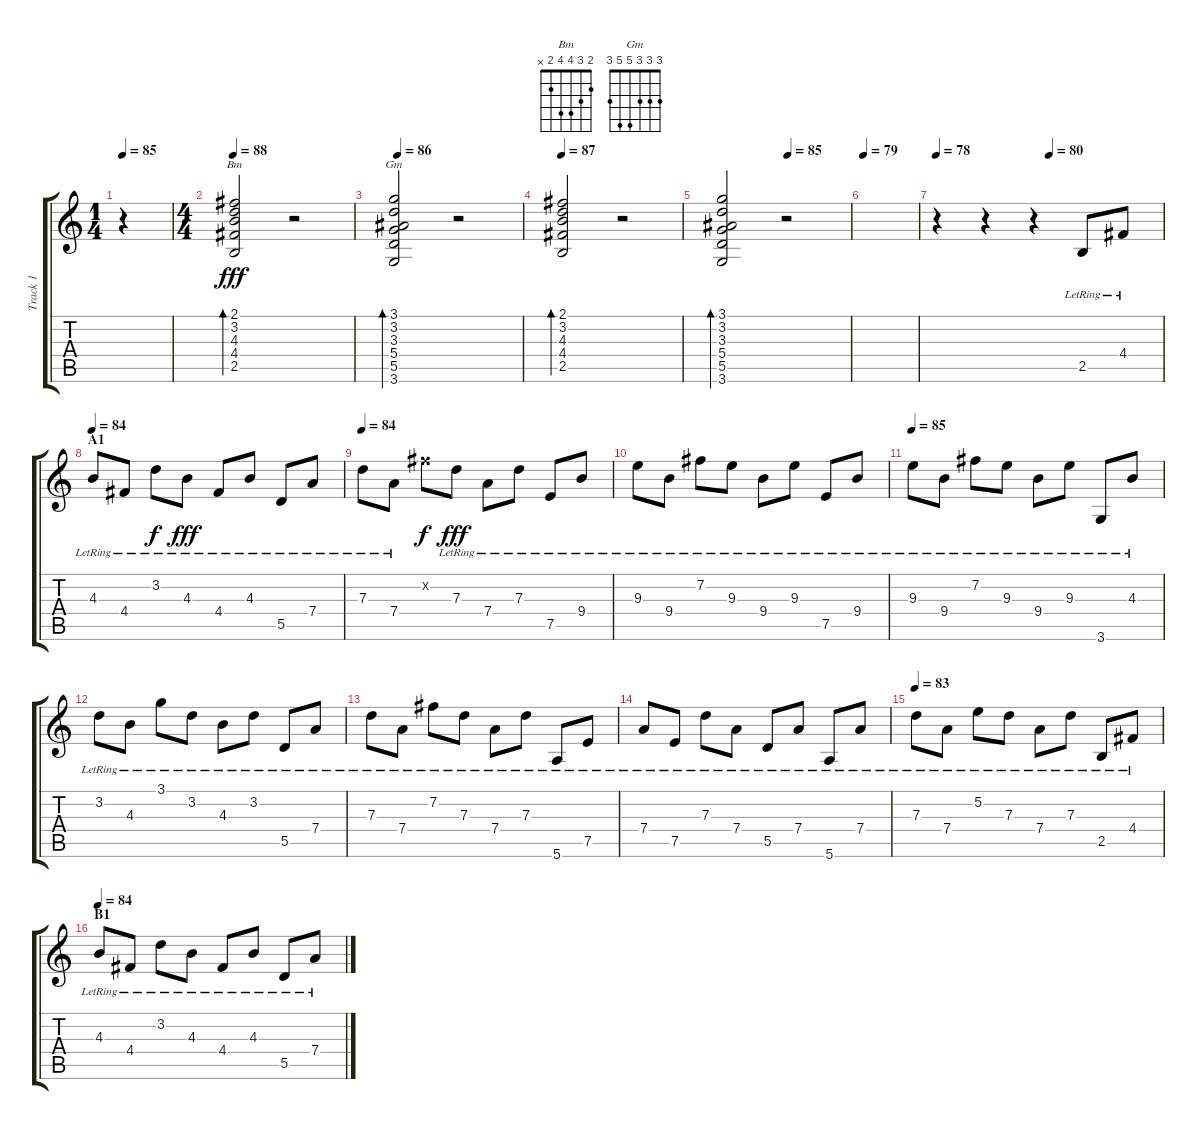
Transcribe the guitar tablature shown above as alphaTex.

\track ("Track 1" "Track 1") {instrument acousticguitarsteel}
\staff {score tabs}
\tuning (E4 B3 G3 D3 A2 E2) {hide}
\chord ("Bm" 2 3 4 4 2 x)
\chord ("Gm" 3 3 3 5 5 3)
\ts (1 4)
\tempo 85
\tempo 180
\tempo 85
\clef g2
\ks c
r.4{dy fff instrument acousticguitarsteel} |
\ts (4 4)
\tempo 88
(2.1 3.2 4.3 4.4 2.5).2{bd 240 ch "Bm"} r.2 |
\tempo 86
(3.1 3.2 3.3 5.4 5.5 3.6).2{bd 240 ch "Gm"} r.2 |
\tempo 87
(2.1 3.2 4.3 4.4 2.5).2{bd 240} r.2 |
\tempo (85 0.5)
(3.1 3.2 3.3 5.4 5.5 3.6).2{bd 240} r.2 |
\tempo 79
|
\tempo 78
\tempo (80 0.5)
r.4 r.4 r.4 2.5{lr}.8 4.4{lr}.8 |
\section ("" "A1")
\tempo 84
4.3{lr}.8 4.4{lr}.8 3.2{lr}.8{dy f} 4.3{lr}.8{dy fff} 4.4{lr}.8 4.3{lr}.8 5.5{lr}.8 7.4{lr}.8 |
\tempo 84
7.3{lr}.8 7.4{lr}.8 7.2{x}.8{dy f} 7.3{lr}.8{dy fff} 7.4{lr}.8 7.3{lr}.8 7.5{lr}.8 9.4{lr}.8 |
9.3{lr}.8 9.4{lr}.8 7.2{lr}.8 9.3{lr}.8 9.4{lr}.8 9.3{lr}.8 7.5{lr}.8 9.4{lr}.8 |
\tempo 85
9.3{lr}.8 9.4{lr}.8 7.2{lr}.8 9.3{lr}.8 9.4{lr}.8 9.3{lr}.8 3.6{lr}.8 4.3{lr}.8 |
3.2{lr}.8 4.3{lr}.8 3.1{lr}.8 3.2{lr}.8 4.3{lr}.8 3.2{lr}.8 5.5{lr}.8 7.4{lr}.8 |
7.3{lr}.8 7.4{lr}.8 7.2{lr}.8 7.3{lr}.8 7.4{lr}.8 7.3{lr}.8 5.6{lr}.8 7.5{lr}.8 |
7.4{lr}.8 7.5{lr}.8 7.3{lr}.8 7.4{lr}.8 5.5{lr}.8 7.4{lr}.8 5.6{lr}.8 7.4{lr}.8 |
\tempo 83
7.3{lr}.8 7.4{lr}.8 5.2{lr}.8 7.3{lr}.8 7.4{lr}.8 7.3{lr}.8 2.5{lr}.8 4.4{lr}.8 |
\section ("" "B1")
\tempo 84
4.3{lr}.8 4.4{lr}.8 3.2{lr}.8 4.3{lr}.8 4.4{lr}.8 4.3{lr}.8 5.5{lr}.8 7.4{lr}.8
